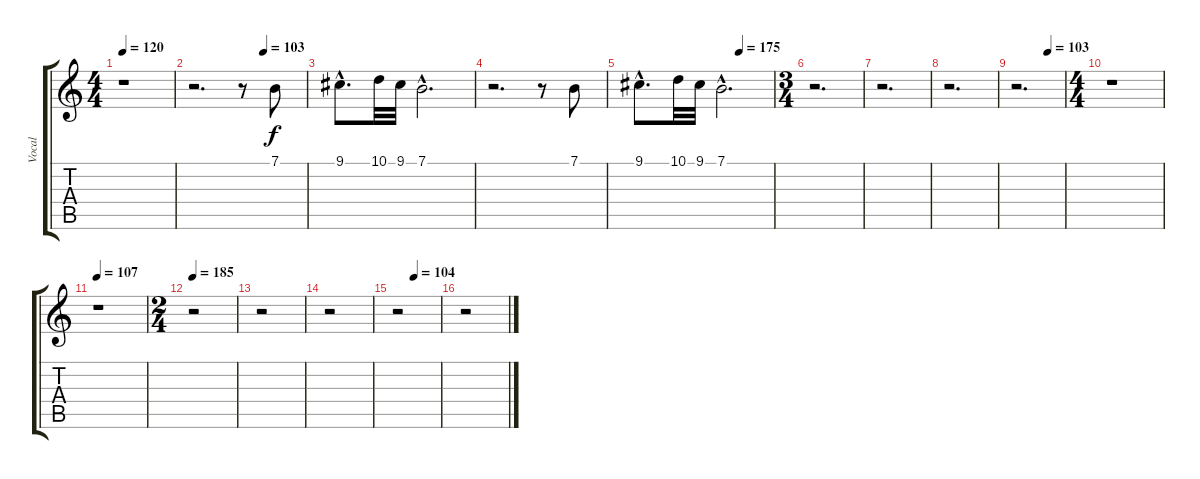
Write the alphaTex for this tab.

\track ("Vocal" "Vocal") {instrument lead3calliope}
\staff {score tabs}
\tuning (E4 B3 G3 D3 A2 E2) {hide}
\ts (4 4)
\tempo 120
\clef g2
\ks c
r.1{dy f} |
\tempo (103 0.625)
r.2{d} r.8 7.1.8 |
9.1{hac}.8{d} 10.1.32 9.1.32 7.1{hac}.2{d} |
r.2{d} r.8 7.1.8 |
\tempo (175 0.75)
9.1{hac}.8{d} 10.1.32 9.1.32 7.1{hac}.2{d} |
\ts (3 4)
r.2{d} |
r.2{d} |
r.2{d} |
\tempo (103 0.6666666666666666)
r.2{d} |
\ts (4 4)
r.1 |
\tempo 107
r.1 |
\ts (2 4)
\tempo 185
r.2 |
r.2 |
r.2 |
\tempo (104 0.4)
r.2 |
r.2
